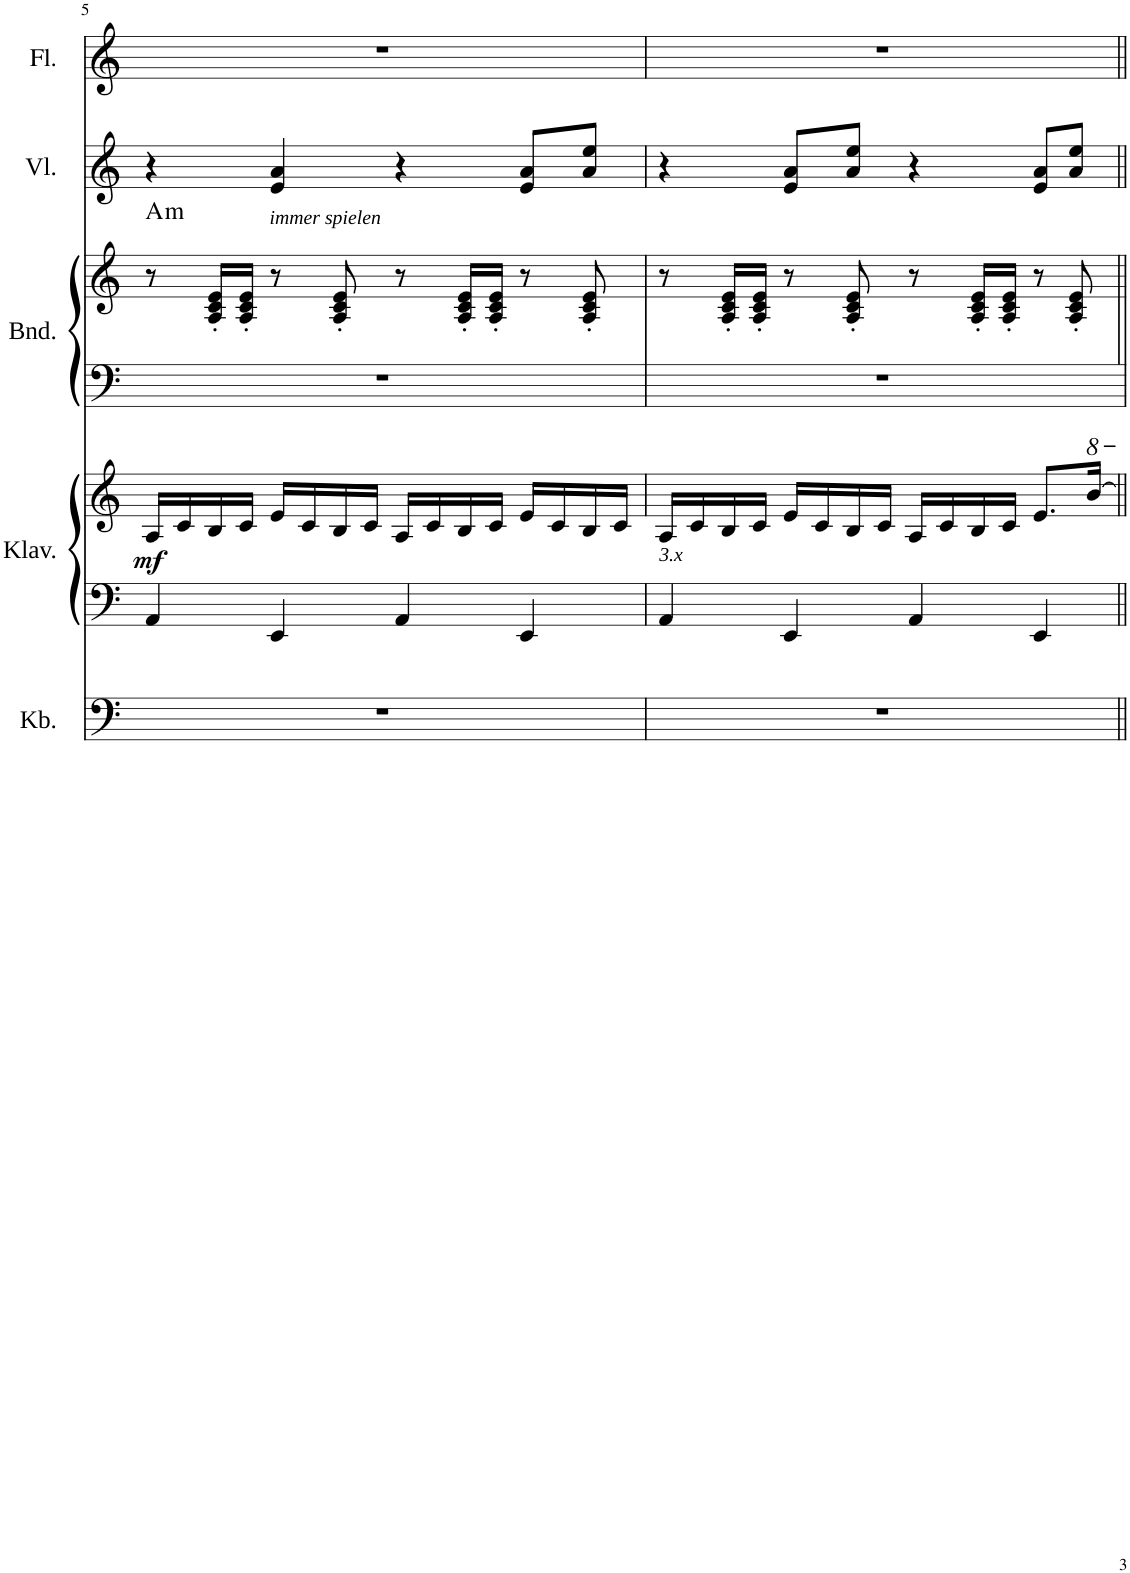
**kern	**kern	**kern	**dynam	**kern	**kern	**harte	**kern	**kern
*part5	*part4	*part4	*part4	*part3	*part3	*part3	*part2	*part1
*staff7	*staff6	*staff5	*staff5/6	*staff4	*staff3	*	*staff2	*staff1
*I"Kontrabass	*I"Klavier	*	*	*I"Bandoneon	*	*	*I"Violine	*I"Flöte
*I'Kb.	*I'Klav.	*	*	*I'Bnd.	*	*	*I'Vl.	*I'Fl.
!!LO:PB:g=z
*clefF4	*clefF4	*clefG2	*	*clefF4	*clefG2	*	*clefG2	*clefG2
*Trd7c12	*	*	*	*	*	*	*	*
*k[]	*k[]	*k[]	*	*k[]	*k[]	*	*k[]	*k[]
*M4/4	*M4/4	*M4/4	*	*M4/4	*M4/4	*	*M4/4	*M4/4
=5	=5	=5	=5	=5	=5	=5	=5	=5
!	!	!	!LO:DY:b	!	!	!LO:H:kt=m	!	!
1r	4AA/	16A/LL	mf	1r	8r	A:min	4r	1r
.	.	16c/	.	.	.	.	.	.
.	.	16B/	.	.	16A/' 16c/' 16e/'LL	.	.	.
.	.	16c/JJ	.	.	16A/' 16c/' 16e/'JJ	.	.	.
!	!	!	!	!	!	!	!LO:TX:b:i:t=immer spielen	!
.	4EE/	16e/LL	.	.	8r	.	4e/ 4a/	.
.	.	16c/	.	.	.	.	.	.
.	.	16B/	.	.	8A/' 8c/' 8e/'	.	.	.
.	.	16c/JJ	.	.	.	.	.	.
.	4AA/	16A/LL	.	.	8r	.	4r	.
.	.	16c/	.	.	.	.	.	.
.	.	16B/	.	.	16A/' 16c/' 16e/'LL	.	.	.
.	.	16c/JJ	.	.	16A/' 16c/' 16e/'JJ	.	.	.
.	4EE/	16e/LL	.	.	8r	.	8e/ 8a/L	.
.	.	16c/	.	.	.	.	.	.
.	.	16B/	.	.	8A/' 8c/' 8e/'	.	8a/ 8ee/J	.
.	.	16c/JJ	.	.	.	.	.	.
=6	=6	=6	=6	=6	=6	=6	=6	=6
!	!	!LO:TX:b:i:t=3.x	!	!	!	!	!	!
1r	4AA/	16A/LL	.	1r	8r	.	4r	1r
.	.	16c/	.	.	.	.	.	.
.	.	16B/	.	.	16A/' 16c/' 16e/'LL	.	.	.
.	.	16c/JJ	.	.	16A/' 16c/' 16e/'JJ	.	.	.
.	4EE/	16e/LL	.	.	8r	.	8e/ 8a/L	.
.	.	16c/	.	.	.	.	.	.
.	.	16B/	.	.	8A/' 8c/' 8e/'	.	8a/ 8ee/J	.
.	.	16c/JJ	.	.	.	.	.	.
.	4AA/	16A/LL	.	.	8r	.	4r	.
.	.	16c/	.	.	.	.	.	.
.	.	16B/	.	.	16A/' 16c/' 16e/'LL	.	.	.
.	.	16c/JJ	.	.	16A/' 16c/' 16e/'JJ	.	.	.
.	4EE/	8.e/L	.	.	8r	.	8e/ 8a/L	.
.	.	.	.	.	8A/' 8c/' 8e/'	.	8a/ 8ee/J	.
.	.	[16bb/Jk	.	.	.	.	.	.
=||	=||	=||	=||	=||	=||	=||	=||	=||
*-	*-	*-	*-	*-	*-	*-	*-	*-
